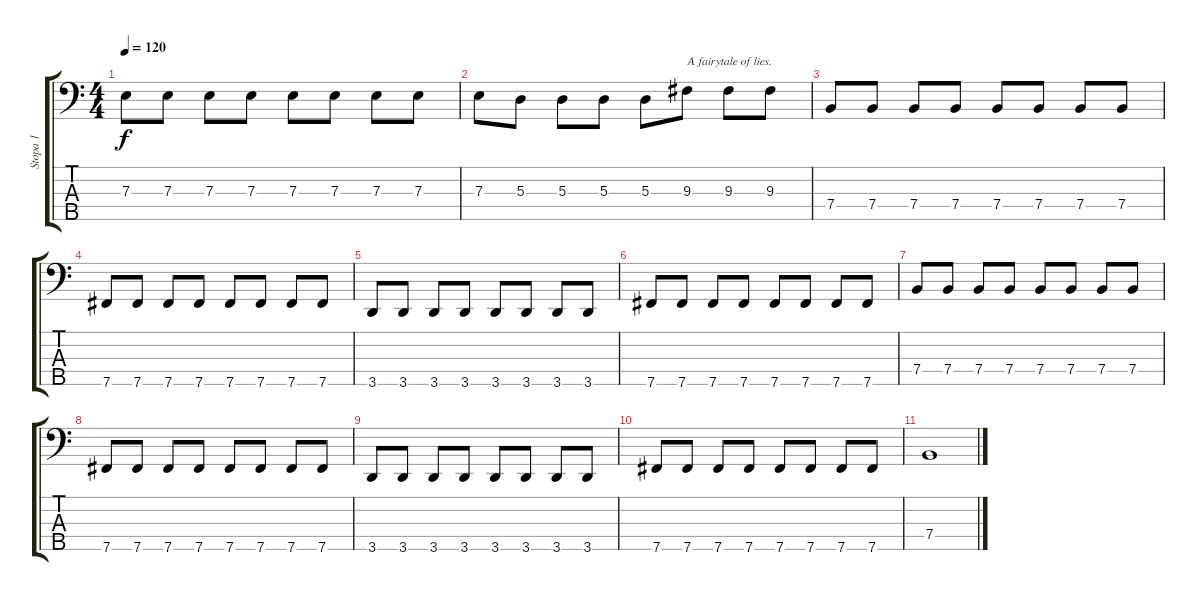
\track ("Stopa 1" "Stopa 1") {instrument electricbassfinger}
\staff {score tabs}
\tuning (G2 D2 A1 E1 B0) {hide}
\ts (4 4)
\tempo 120
\clef f4
\ks c
7.3.8{dy f} 7.3.8 7.3.8 7.3.8 7.3.8 7.3.8 7.3.8 7.3.8 |
7.3.8 5.3.8 5.3.8 5.3.8 5.3.8 9.3.8{txt "A fairytale of lies."} 9.3.8 9.3.8 |
7.4.8 7.4.8 7.4.8 7.4.8 7.4.8 7.4.8 7.4.8 7.4.8 |
7.5.8 7.5.8 7.5.8 7.5.8 7.5.8 7.5.8 7.5.8 7.5.8 |
3.5.8 3.5.8 3.5.8 3.5.8 3.5.8 3.5.8 3.5.8 3.5.8 |
7.5.8 7.5.8 7.5.8 7.5.8 7.5.8 7.5.8 7.5.8 7.5.8 |
7.4.8 7.4.8 7.4.8 7.4.8 7.4.8 7.4.8 7.4.8 7.4.8 |
7.5.8 7.5.8 7.5.8 7.5.8 7.5.8 7.5.8 7.5.8 7.5.8 |
3.5.8 3.5.8 3.5.8 3.5.8 3.5.8 3.5.8 3.5.8 3.5.8 |
7.5.8 7.5.8 7.5.8 7.5.8 7.5.8 7.5.8 7.5.8 7.5.8 |
7.4.1
